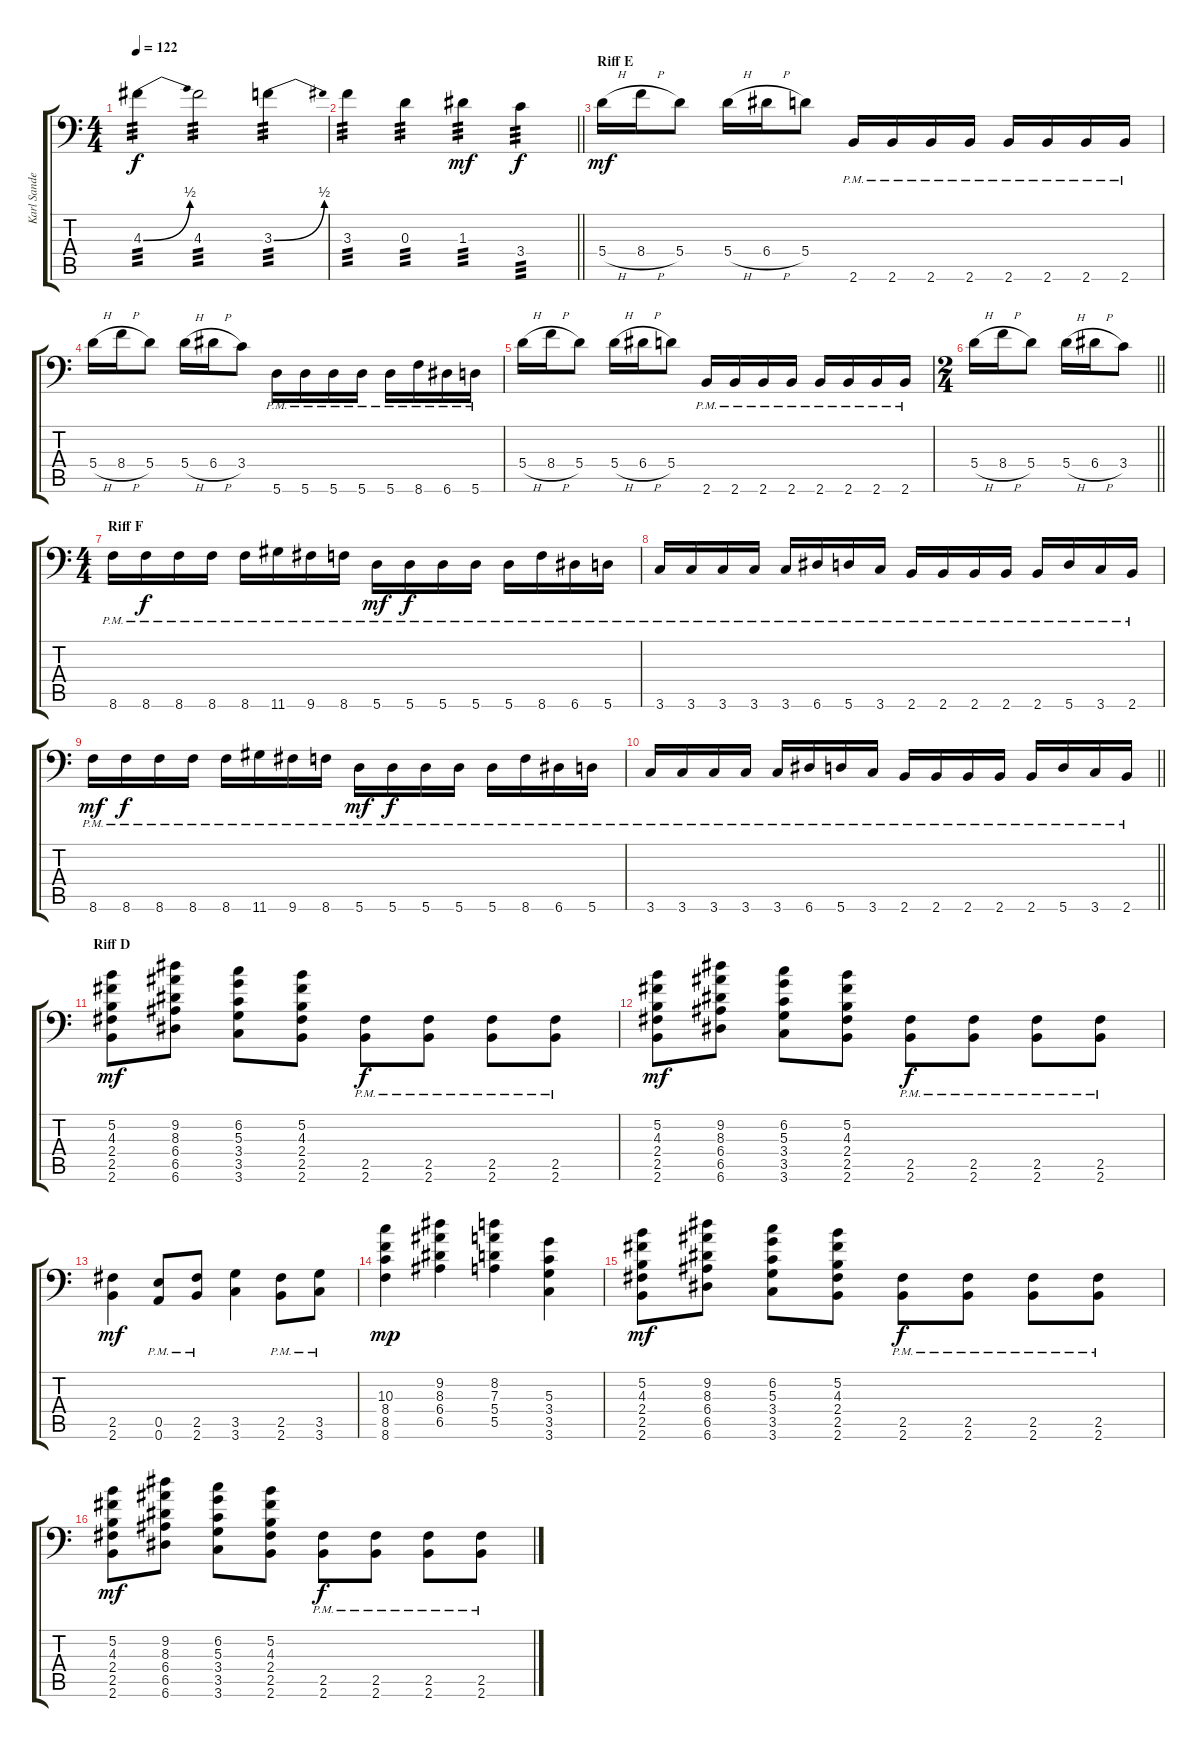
\track ("Karl Sanders " "Karl Sande") {instrument overdrivenguitar}
\staff {score tabs}
\tuning (B3 Gb3 D3 A2 E2 A1) {hide}
\ts (4 4)
\tempo 122
\clef f4
\ks c
4.3{be (bend 0 0 60 2)}.4{tp 3 dy f} 4.3.2{tp 3} 3.3{be (bend 0 0 60 2)}.4{tp 3} |
\barLineRight lightlight
3.3.4{tp 3} 0.3.4{tp 3} 1.3.4{tp 3 dy mf} 3.4.4{tp 3 dy f} |
\section ("" "Riff E")
5.4{h}.16{dy mf instrument overdrivenguitar} 8.4{h}.16 5.4.8 5.4{h}.16 6.4{h}.16 5.4.8 2.6{pm}.16 2.6{pm}.16 2.6{pm}.16 2.6{pm}.16 2.6{pm}.16 2.6{pm}.16 2.6{pm}.16 2.6{pm}.16 |
5.4{h}.16 8.4{h}.16 5.4.8 5.4{h}.16 6.4{h}.16 3.4.8 5.6{pm}.16 5.6{pm}.16 5.6{pm}.16 5.6{pm}.16 5.6{pm}.16 8.6{pm}.16 6.6{pm}.16 5.6{pm}.16 |
5.4{h}.16 8.4{h}.16 5.4.8 5.4{h}.16 6.4{h}.16 5.4.8 2.6{pm}.16 2.6{pm}.16 2.6{pm}.16 2.6{pm}.16 2.6{pm}.16 2.6{pm}.16 2.6{pm}.16 2.6{pm}.16 |
\ts (2 4)
\barLineRight lightlight
5.4{h}.16 8.4{h}.16 5.4.8 5.4{h}.16 6.4{h}.16 3.4.8 |
\ts (4 4)
\section ("" "Riff F")
8.6{pm}.16 8.6{pm}.16{dy f} 8.6{pm}.16 8.6{pm}.16 8.6{pm}.16 11.6{pm}.16 9.6{pm}.16 8.6{pm}.16 5.6{pm}.16{dy mf} 5.6{pm}.16{dy f} 5.6{pm}.16 5.6{pm}.16 5.6{pm}.16 8.6{pm}.16 6.6{pm}.16 5.6{pm}.16 |
3.6{pm}.16 3.6{pm}.16 3.6{pm}.16 3.6{pm}.16 3.6{pm}.16 6.6{pm}.16 5.6{pm}.16 3.6{pm}.16 2.6{pm}.16 2.6{pm}.16 2.6{pm}.16 2.6{pm}.16 2.6{pm}.16 5.6{pm}.16 3.6{pm}.16 2.6{pm}.16 |
8.6{pm}.16{dy mf} 8.6{pm}.16{dy f} 8.6{pm}.16 8.6{pm}.16 8.6{pm}.16 11.6{pm}.16 9.6{pm}.16 8.6{pm}.16 5.6{pm}.16{dy mf} 5.6{pm}.16{dy f} 5.6{pm}.16 5.6{pm}.16 5.6{pm}.16 8.6{pm}.16 6.6{pm}.16 5.6{pm}.16 |
\barLineRight lightlight
3.6{pm}.16 3.6{pm}.16 3.6{pm}.16 3.6{pm}.16 3.6{pm}.16 6.6{pm}.16 5.6{pm}.16 3.6{pm}.16 2.6{pm}.16 2.6{pm}.16 2.6{pm}.16 2.6{pm}.16 2.6{pm}.16 5.6{pm}.16 3.6{pm}.16 2.6{pm}.16 |
\section ("" "Riff D")
(5.2 4.3 2.4 2.5 2.6).8{dy mf} (9.2 8.3 6.4 6.5 6.6).8 (6.2 5.3 3.4 3.5 3.6).8 (5.2 4.3 2.4 2.5 2.6).8 (2.5{pm} 2.6{pm}).8{dy f} (2.5{pm} 2.6{pm}).8 (2.5{pm} 2.6{pm}).8 (2.5{pm} 2.6{pm}).8 |
(5.2 4.3 2.4 2.5 2.6).8{dy mf} (9.2 8.3 6.4 6.5 6.6).8 (6.2 5.3 3.4 3.5 3.6).8 (5.2 4.3 2.4 2.5 2.6).8 (2.5{pm} 2.6{pm}).8{dy f} (2.5{pm} 2.6{pm}).8 (2.5{pm} 2.6{pm}).8 (2.5{pm} 2.6{pm}).8 |
(2.5 2.6).4{dy mf} (0.5{pm} 0.6{pm}).8 (2.5{pm} 2.6{pm}).8 (3.5 3.6).4 (2.5{pm} 2.6{pm}).8 (3.5{pm} 3.6{pm}).8 |
(10.3 8.4 8.5 8.6).4{dy mp} (9.2 8.3 6.4 6.5).4 (8.2 7.3 5.4 5.5).4 (5.3 3.4 3.5 3.6).4 |
(5.2 4.3 2.4 2.5 2.6).8{dy mf} (9.2 8.3 6.4 6.5 6.6).8 (6.2 5.3 3.4 3.5 3.6).8 (5.2 4.3 2.4 2.5 2.6).8 (2.5{pm} 2.6{pm}).8{dy f} (2.5{pm} 2.6{pm}).8 (2.5{pm} 2.6{pm}).8 (2.5{pm} 2.6{pm}).8 |
(5.2 4.3 2.4 2.5 2.6).8{dy mf} (9.2 8.3 6.4 6.5 6.6).8 (6.2 5.3 3.4 3.5 3.6).8 (5.2 4.3 2.4 2.5 2.6).8 (2.5{pm} 2.6{pm}).8{dy f} (2.5{pm} 2.6{pm}).8 (2.5{pm} 2.6{pm}).8 (2.5{pm} 2.6{pm}).8
